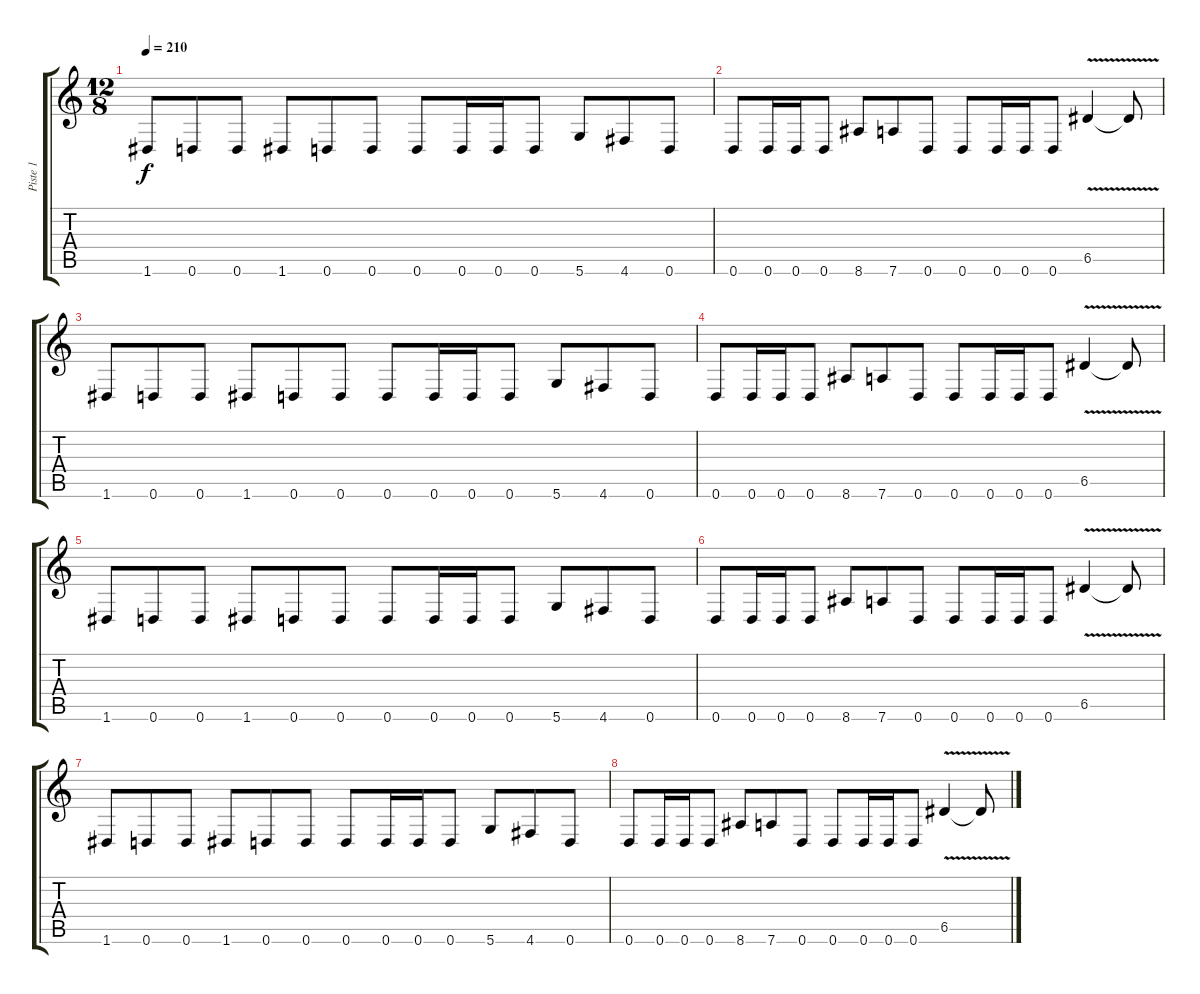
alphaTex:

\track ("Piste 1" "Piste 1") {instrument distortionguitar}
\staff {score tabs}
\tuning (E4 B3 G3 D3 A2 D2) {hide}
\ts (12 8)
\tempo 210
\clef g2
\ks c
1.6.8{dy f} 0.6.8 0.6.8 1.6.8 0.6.8 0.6.8 0.6.8 0.6.16 0.6.16 0.6.8 5.6.8 4.6.8 0.6.8 |
0.6.8 0.6.16 0.6.16 0.6.8 8.6.8 7.6.8 0.6.8 0.6.8 0.6.16 0.6.16 0.6.8 6.5{v}.4 6.5{t}.8 |
1.6.8 0.6.8 0.6.8 1.6.8 0.6.8 0.6.8 0.6.8 0.6.16 0.6.16 0.6.8 5.6.8 4.6.8 0.6.8 |
0.6.8 0.6.16 0.6.16 0.6.8 8.6.8 7.6.8 0.6.8 0.6.8 0.6.16 0.6.16 0.6.8 6.5{v}.4 6.5{t}.8 |
1.6.8 0.6.8 0.6.8 1.6.8 0.6.8 0.6.8 0.6.8 0.6.16 0.6.16 0.6.8 5.6.8 4.6.8 0.6.8 |
0.6.8 0.6.16 0.6.16 0.6.8 8.6.8 7.6.8 0.6.8 0.6.8 0.6.16 0.6.16 0.6.8 6.5{v}.4 6.5{t}.8 |
1.6.8 0.6.8 0.6.8 1.6.8 0.6.8 0.6.8 0.6.8 0.6.16 0.6.16 0.6.8 5.6.8 4.6.8 0.6.8 |
0.6.8 0.6.16 0.6.16 0.6.8 8.6.8 7.6.8 0.6.8 0.6.8 0.6.16 0.6.16 0.6.8 6.5{v}.4 6.5{t}.8
